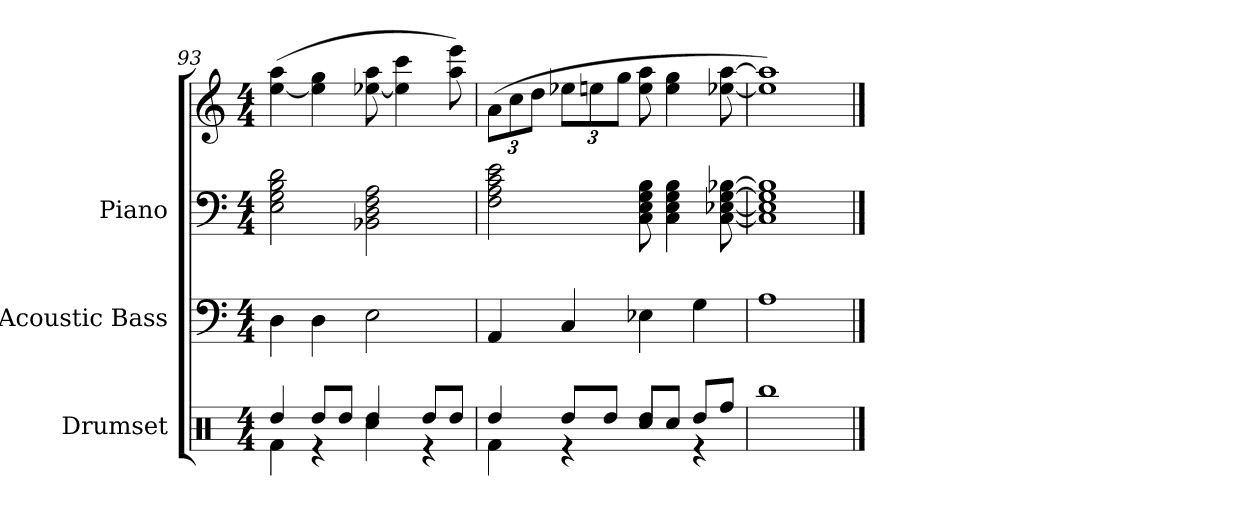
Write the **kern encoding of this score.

**kern	**kern	**kern	**kern
*part3	*part2	*part1	*part1
*staff4	*staff3	*staff2	*staff1
*I"Drumset	*I"Acoustic Bass	*I"Piano	*
*I'Drs.	*I'Bass	*I'Pno.	*
*clefX	*clefF4	*clefF4	*clefG2
*	*ITrd7c12	*	*
*k[]	*k[]	*k[]	*k[]
*M4/4	*M4/4	*M4/4	*M4/4
=93	=93	=93	=93
*^	*	*	*
4Rdd/	4Rf\	4DD\	2E\ 2G\ 2B\ 2d\	([4ee\ 4aa\
8Rdd/L	4r	4DD\	.	4ee\] 4gg\
8Rdd/J	.	.	.	.
4Rdd/	4Rcc\	2EE\	2BB-X\ 2D\ 2F\ 2A\	[8ee-X\ 8aa\
.	.	.	.	4ee-\] 4ccc\
8Rdd/L	4r	.	.	.
8Rdd/J	.	.	.	8aa\ 8eee\)
!!LO:LB:g=z
=94	=94	=94	=94	=94
*	*	*	*	*Xbrackettup
4Rdd/	4Rf\	4AAA/	2F\ 2A\ 2c\ 2e\	(12a\L
.	.	.	.	12cc\
.	.	.	.	12dd\J
8Rdd/L	4r	4CC/	.	12ee-X\L
.	.	.	.	12een\
8Rdd/J	.	.	.	.
.	.	.	.	12gg\J
4Rdd/	8Rcc/L	4EE-X\	8C\ 8E\ 8G\ 8B\	8ee\ 8aa\
.	8Rcc/J	.	4C\ 4E\ 4G\ 4B\	4ee\ 4gg\
8Rdd/L	4r	4GG\	.	.
8Rff/J	.	.	[8C\ [8E-X\ [8G\ [8B-X\	[8ee-X\ [8aa\
*v	*v	*	*	*
=95	=95	=95	=95
1Rbb	1AA	1C] 1E-] 1G] 1B-]	1ee-] 1aa])
==	==	==	==
*-	*-	*-	*-
